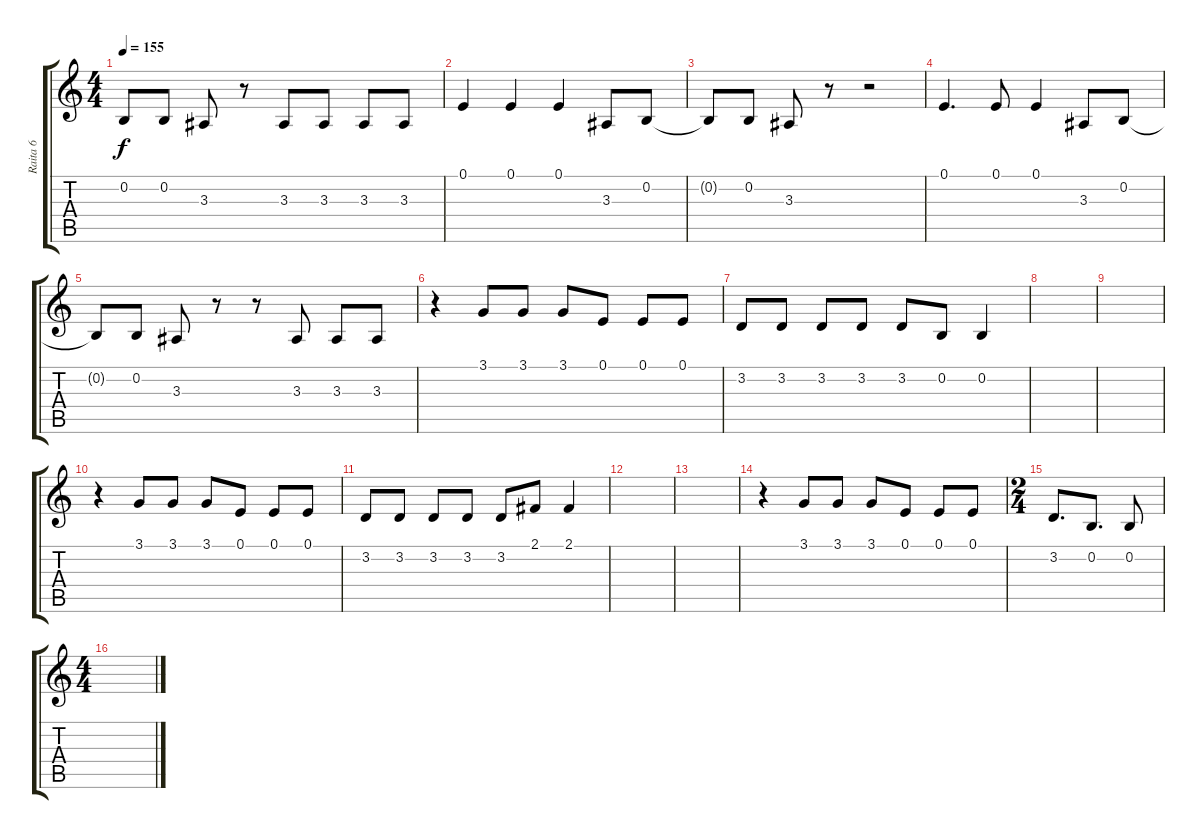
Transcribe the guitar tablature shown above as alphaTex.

\track ("Raita 6" "Raita 6") {instrument violin}
\staff {score tabs}
\tuning (E4 B3 G3 D3 A2 E2) {hide}
\ts (4 4)
\tempo 155
\clef g2
\ks c
0.2{t}.8{dy f} 0.2.8 3.3.8 r.8 3.3.8 3.3.8 3.3.8 3.3.8 |
0.1.4 0.1.4 0.1.4 3.3.8 0.2.8 |
0.2{t}.8 0.2.8 3.3.8 r.8 r.2 |
0.1.4{d} 0.1.8 0.1.4 3.3.8 0.2.8 |
0.2{t}.8 0.2.8 3.3.8 r.8 r.8 3.3.8 3.3.8 3.3.8 |
r.4 3.1.8 3.1.8 3.1.8 0.1.8 0.1.8 0.1.8 |
3.2.8 3.2.8 3.2.8 3.2.8 3.2.8 0.2.8 0.2.4 |
|
|
r.4 3.1.8 3.1.8 3.1.8 0.1.8 0.1.8 0.1.8 |
3.2.8 3.2.8 3.2.8 3.2.8 3.2.8 2.1.8 2.1.4 |
|
|
r.4 3.1.8 3.1.8 3.1.8 0.1.8 0.1.8 0.1.8 |
\ts (2 4)
3.2.8{d} 0.2.8{d} 0.2.8 |
\ts (4 4)
